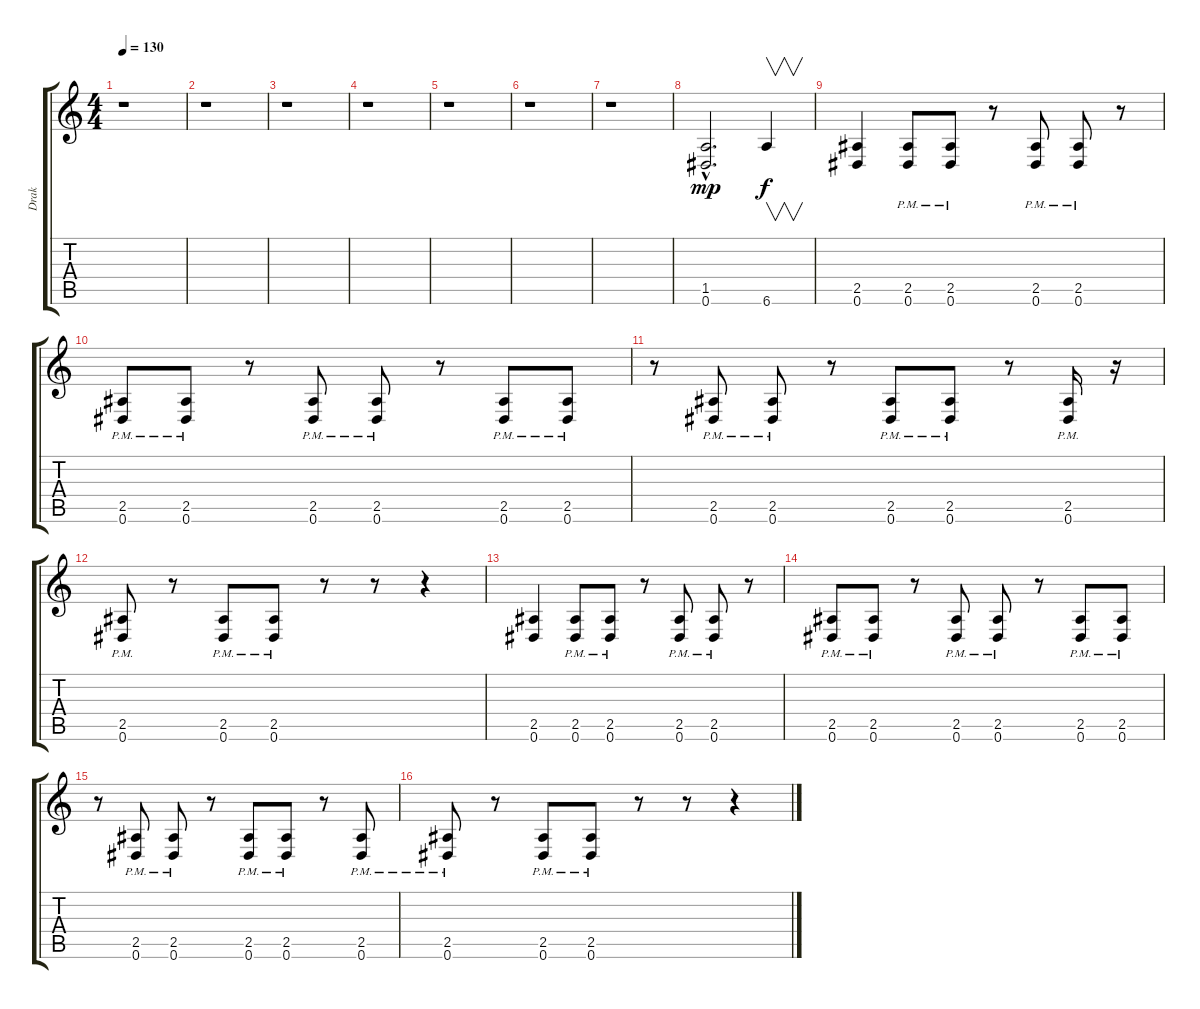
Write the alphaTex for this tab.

\track ("Drak" "Drak") {instrument overdrivenguitar}
\staff {score tabs}
\tuning (Eb4 Bb3 Gb3 Db3 Ab2 Eb2) {hide}
\ts (4 4)
\tempo 130
\clef g2
\ks c
r.1{dy mp instrument overdrivenguitar} |
r.1 |
r.1 |
r.1 |
r.1 |
r.1{volume 7} |
r.1{volume 16} |
(1.5{hac} 0.6{hac}).2{d} 6.6.4{v dy f} |
(2.5 0.6).4{volume 11 balance 8} (2.5{pm} 0.6{pm}).8 (2.5{pm} 0.6{pm}).8 r.8 (2.5{pm} 0.6{pm}).8 (2.5{pm} 0.6{pm}).8 r.8 |
(2.5{pm} 0.6{pm}).8 (2.5{pm} 0.6{pm}).8 r.8 (2.5{pm} 0.6{pm}).8 (2.5{pm} 0.6{pm}).8 r.8 (2.5{pm} 0.6{pm}).8 (2.5{pm} 0.6{pm}).8 |
r.8{volume 13 balance 8} (2.5{pm} 0.6{pm}).8 (2.5{pm} 0.6{pm}).8 r.8 (2.5{pm} 0.6{pm}).8 (2.5{pm} 0.6{pm}).8 r.8 (2.5{pm} 0.6{pm}).16 r.16 |
(2.5{pm} 0.6{pm}).8 r.8 (2.5{pm} 0.6{pm}).8 (2.5{pm} 0.6{pm}).8 r.8 r.8 r.4 |
(2.5 0.6).4{volume 13 balance 8} (2.5{pm} 0.6{pm}).8 (2.5{pm} 0.6{pm}).8 r.8 (2.5{pm} 0.6{pm}).8 (2.5{pm} 0.6{pm}).8 r.8 |
(2.5{pm} 0.6{pm}).8 (2.5{pm} 0.6{pm}).8 r.8 (2.5{pm} 0.6{pm}).8 (2.5{pm} 0.6{pm}).8 r.8 (2.5{pm} 0.6{pm}).8 (2.5{pm} 0.6{pm}).8 |
r.8{volume 13 balance 8} (2.5{pm} 0.6{pm}).8 (2.5{pm} 0.6{pm}).8 r.8 (2.5{pm} 0.6{pm}).8 (2.5{pm} 0.6{pm}).8 r.8 (2.5{pm} 0.6{pm}).8 |
(2.5{pm} 0.6{pm}).8 r.8 (2.5{pm} 0.6{pm}).8 (2.5{pm} 0.6{pm}).8 r.8 r.8 r.4
